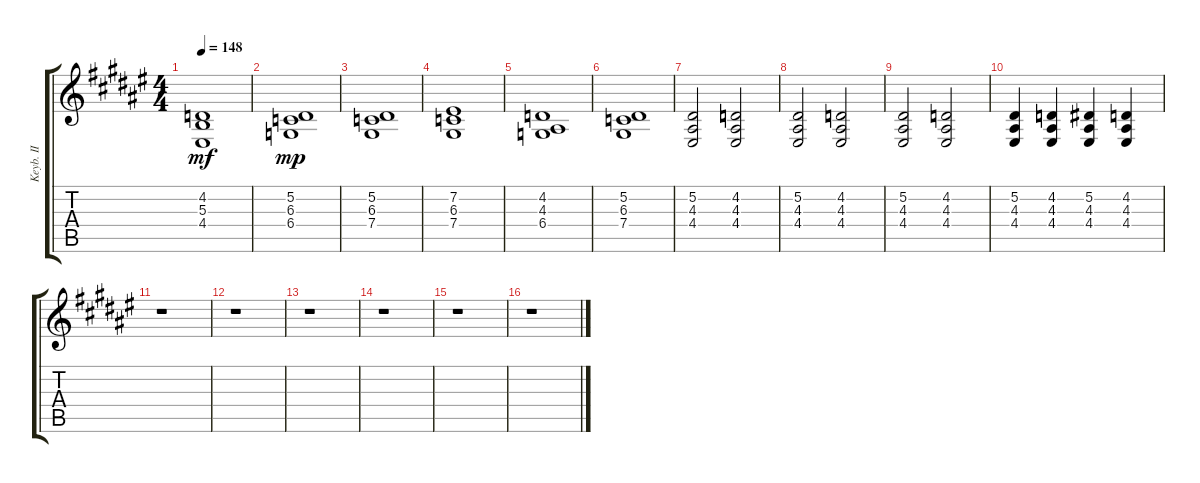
\track ("Keyb. II" "Keyb. II") {instrument brasssection}
\staff {score tabs}
\tuning (Eb4 Bb3 Gb3 Db3 Ab2 Eb2) {hide}
\ts (4 4)
\tempo 148
\clef g2
\ks d#minor
(4.2 5.3 4.4).1{dy mf} |
(5.2 6.3 6.4).1{dy mp} |
(5.2 6.3 7.4).1 |
(7.2 6.3 7.4).1 |
(4.2 4.3 6.4).1 |
(5.2 6.3 7.4).1 |
(5.2 4.3 4.4).2 (4.2 4.3 4.4).2 |
(5.2 4.3 4.4).2 (4.2 4.3 4.4).2 |
(5.2 4.3 4.4).2 (4.2 4.3 4.4).2 |
(5.2 4.3 4.4).4 (4.2 4.3 4.4).4 (5.2 4.3 4.4).4 (4.2 4.3 4.4).4 |
r.1{volume 11 balance 3 instrument brasssection} |
r.1 |
r.1 |
r.1 |
r.1 |
r.1
